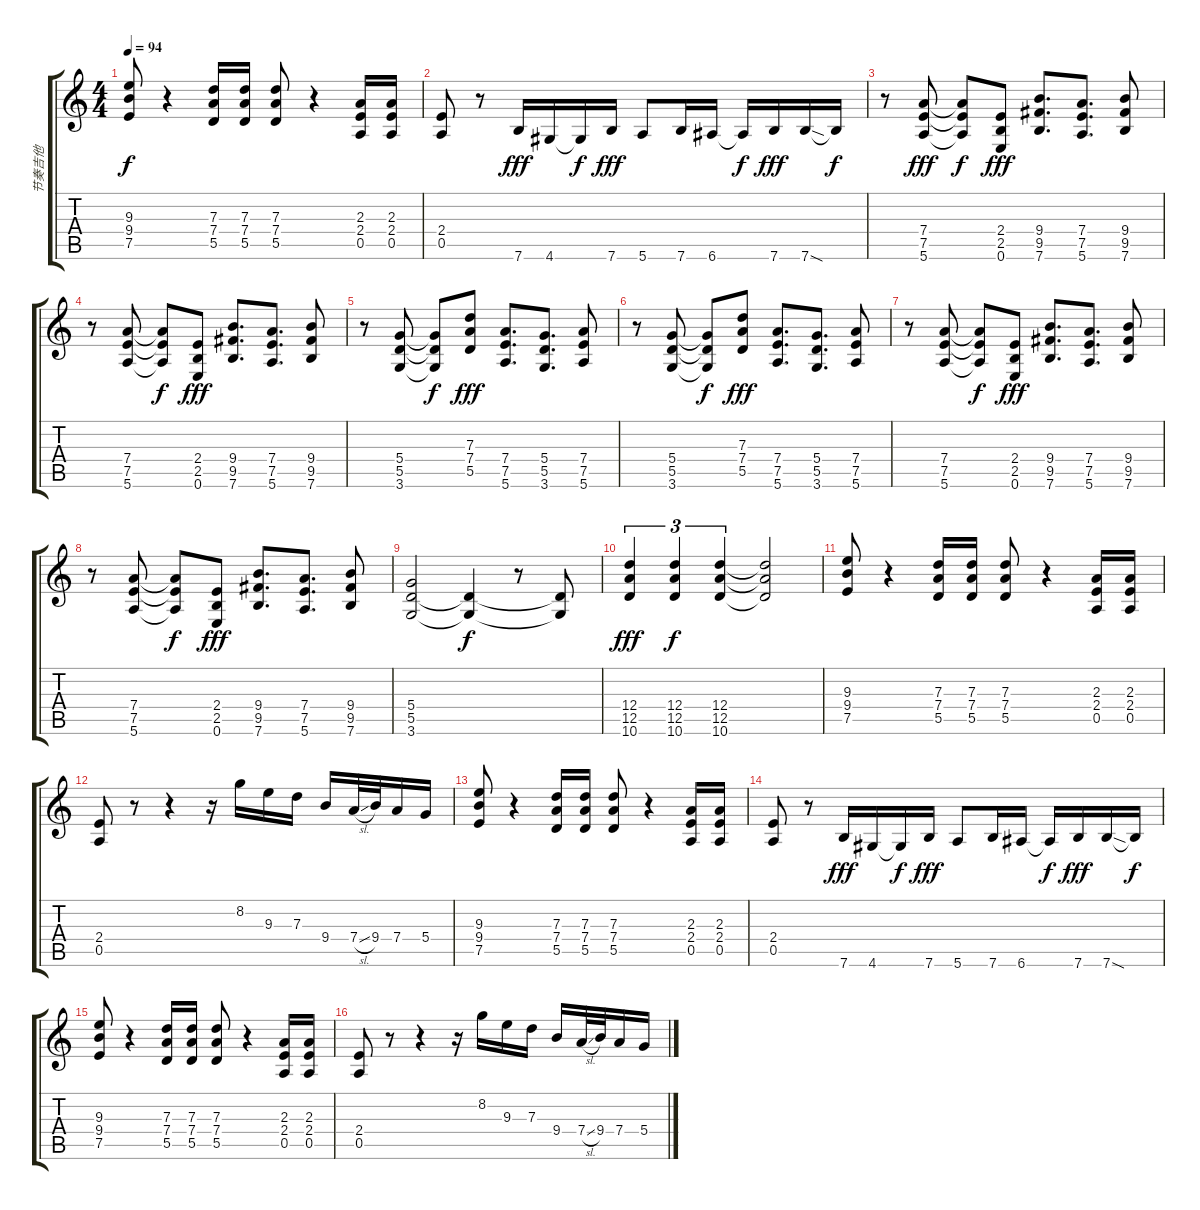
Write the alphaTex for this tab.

\track ("节奏吉他" "节奏吉他") {instrument overdrivenguitar}
\staff {score tabs}
\tuning (E4 B3 G3 D3 A2 E2) {hide}
\ts (4 4)
\tempo 94
\clef g2
\ks c
(9.3 9.4 7.5).8{dy f} r.4 (7.3 7.4 5.5).16 (7.3 7.4 5.5).16 (7.3 7.4 5.5).8 r.4 (2.3 2.4 0.5).16 (2.3 2.4 0.5).16 |
(2.4 0.5).8 r.8 7.6.16{dy fff} 4.6.16 4.6{t}.16{dy f} 7.6.16{dy fff} 5.6.8 7.6.16 6.6.16 6.6{t}.16{dy f} 7.6.16{dy fff} 7.6{sod}.16 7.6{t}.16{dy f} |
r.8 (7.4 7.5 5.6).8{dy fff} (7.4{t} 7.5{t} 5.6{t}).8{dy f} (2.4 2.5 0.6).8{dy fff} (9.4 9.5 7.6).8{d} (7.4 7.5 5.6).8{d} (9.4 9.5 7.6).8 |
r.8 (7.4 7.5 5.6).8 (7.4{t} 7.5{t} 5.6{t}).8{dy f} (2.4 2.5 0.6).8{dy fff} (9.4 9.5 7.6).8{d} (7.4 7.5 5.6).8{d} (9.4 9.5 7.6).8 |
r.8 (5.4 5.5 3.6).8 (5.4{t} 5.5{t} 3.6{t}).8{dy f} (7.3 7.4 5.5).8{dy fff} (7.4 7.5 5.6).8{d} (5.4 5.5 3.6).8{d} (7.4 7.5 5.6).8 |
r.8 (5.4 5.5 3.6).8 (5.4{t} 5.5{t} 3.6{t}).8{dy f} (7.3 7.4 5.5).8{dy fff} (7.4 7.5 5.6).8{d} (5.4 5.5 3.6).8{d} (7.4 7.5 5.6).8 |
r.8 (7.4 7.5 5.6).8 (7.4{t} 7.5{t} 5.6{t}).8{dy f} (2.4 2.5 0.6).8{dy fff} (9.4 9.5 7.6).8{d} (7.4 7.5 5.6).8{d} (9.4 9.5 7.6).8 |
r.8 (7.4 7.5 5.6).8 (7.4{t} 7.5{t} 5.6{t}).8{dy f} (2.4 2.5 0.6).8{dy fff} (9.4 9.5 7.6).8{d} (7.4 7.5 5.6).8{d} (9.4 9.5 7.6).8 |
(5.4 5.5 3.6).2 (5.5{t} 3.6{t}).4{dy f} r.8 (5.5{t} 3.6{t}).8 |
(12.4 12.5 10.6).4{tu (3 2) dy fff} (12.4 12.5 10.6).4{tu (3 2) dy f} (12.4 12.5 10.6).4{tu (3 2)} (12.4{t} 12.5{t} 10.6{t}).2 |
(9.3 9.4 7.5).8 r.4 (7.3 7.4 5.5).16 (7.3 7.4 5.5).16 (7.3 7.4 5.5).8 r.4 (2.3 2.4 0.5).16 (2.3 2.4 0.5).16 |
(2.4 0.5).8 r.8 r.4 r.16 8.2.16 9.3.16 7.3.16 9.4.16 7.4{sl}.32 9.4.32 7.4.16 5.4.16 |
(9.3 9.4 7.5).8 r.4 (7.3 7.4 5.5).16 (7.3 7.4 5.5).16 (7.3 7.4 5.5).8 r.4 (2.3 2.4 0.5).16 (2.3 2.4 0.5).16 |
(2.4 0.5).8 r.8 7.6.16{dy fff} 4.6.16 4.6{t}.16{dy f} 7.6.16{dy fff} 5.6.8 7.6.16 6.6.16 6.6{t}.16{dy f} 7.6.16{dy fff} 7.6{sod}.16 7.6{t}.16{dy f} |
(9.3 9.4 7.5).8 r.4 (7.3 7.4 5.5).16 (7.3 7.4 5.5).16 (7.3 7.4 5.5).8 r.4 (2.3 2.4 0.5).16 (2.3 2.4 0.5).16 |
(2.4 0.5).8 r.8 r.4 r.16 8.2.16 9.3.16 7.3.16 9.4.16 7.4{sl}.32 9.4.32 7.4.16 5.4.16
